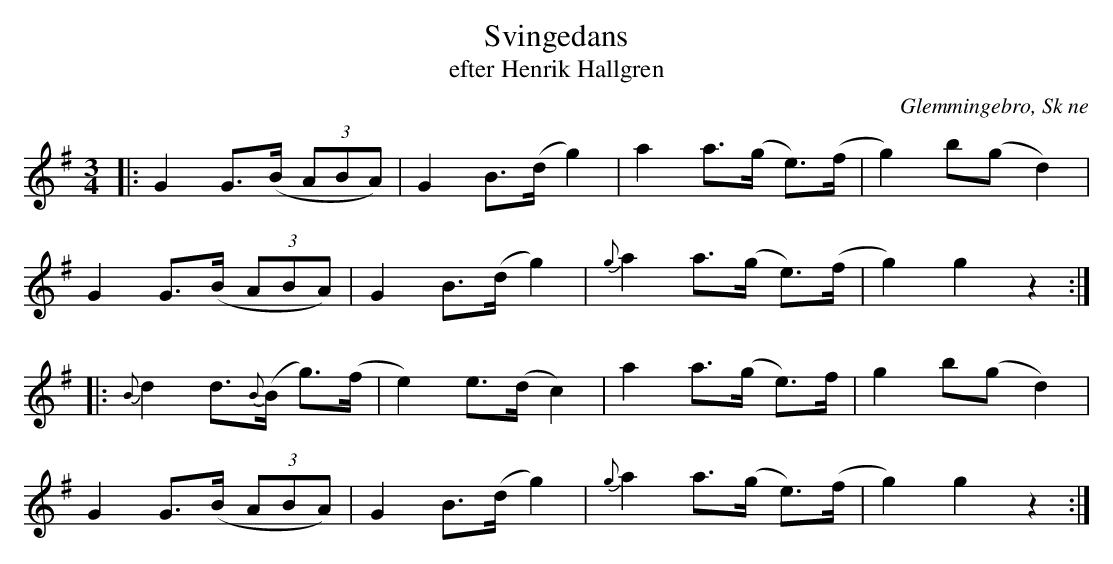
X:1
T:Svingedans
T:efter Henrik Hallgren
O:Glemmingebro, Sk ne
M:3/4
L:1/8
K:G
|: G2 G>(B (3ABA) | G2 B>(d g2) | a2 a>(g e)>(f | g2) b(g d2) |
G2 G>(B (3ABA) | G2 B>(d g2) | {g}a2 a>(g e)>(f | g2) g2 z2 :|
|: {B}d2 d>{B}(B g)>(f | e2) e>(d c2) | a2 a>(g e)>f | g2 b(g d2) |
G2 G>(B (3ABA) | G2 B>(d g2) | {g}a2 a>(g e)>(f | g2) g2 z2 :|
